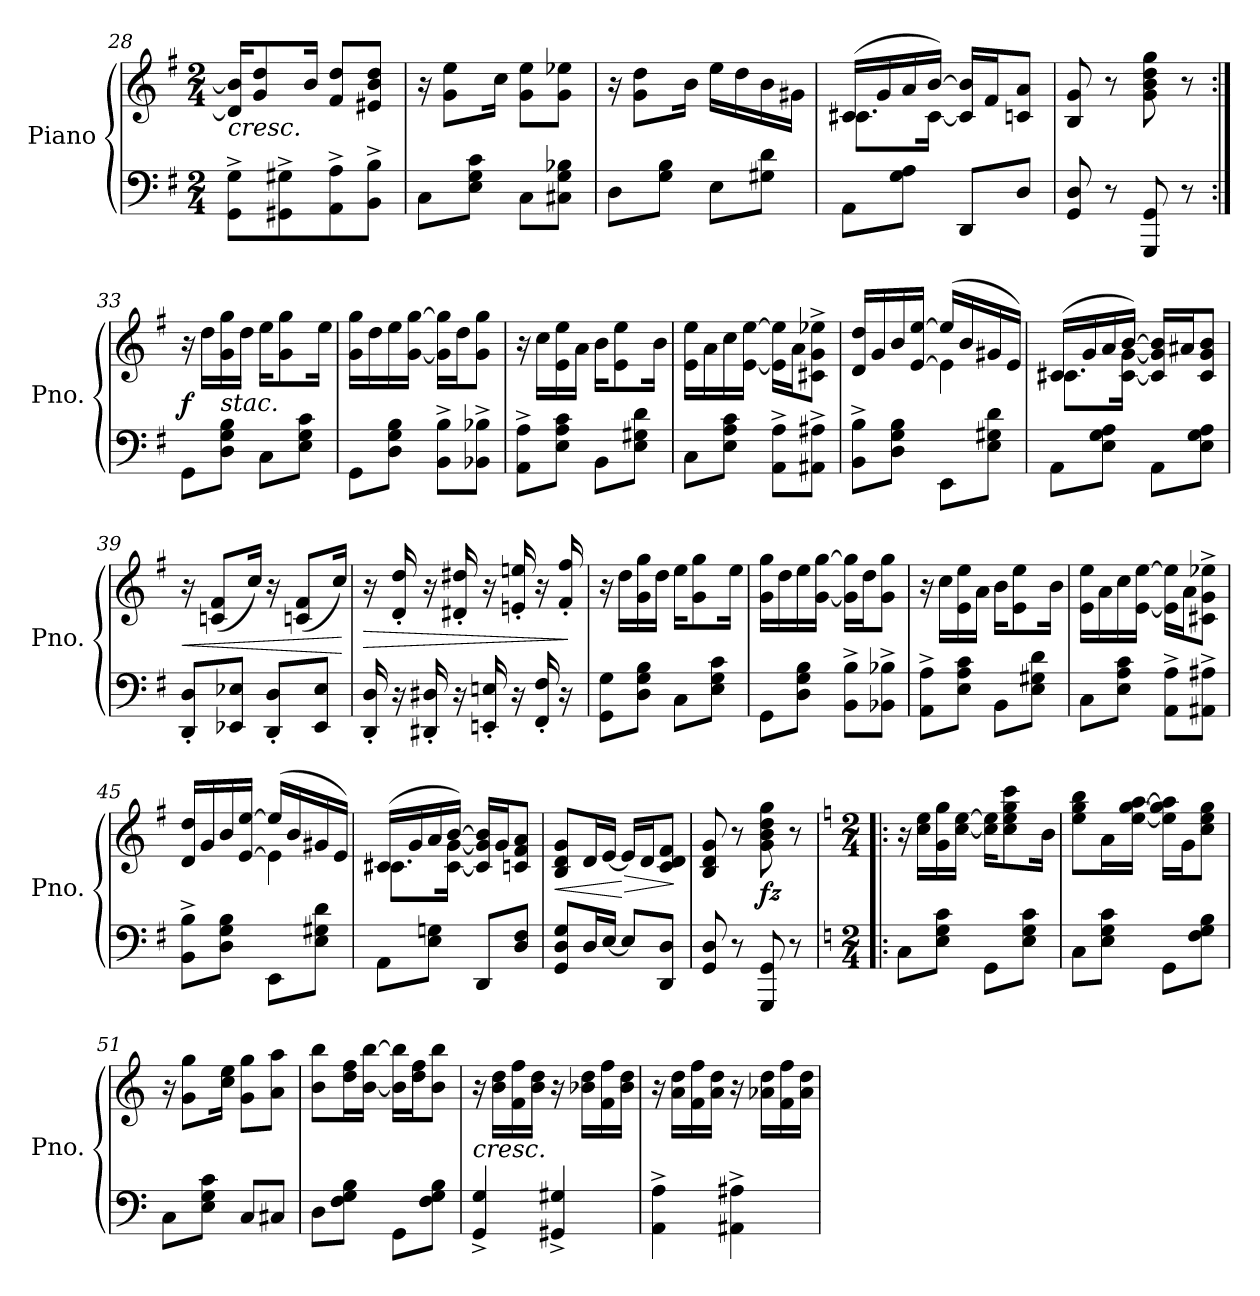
**kern	**kern	**dynam
*part1	*part1	*part1
*staff2	*staff1	*staff1/2
*I"Piano	*	*
*I'Pno.	*	*
*clefF4	*clefG2	*
*k[f#]	*k[f#]	*
*M2/4	*M2/4	*
=28	=28	=28
!	!LO:TX:b:i:t=cresc.	!
8GG\^ 8G\^L	16d/] 16b/]KL	.
.	8g/ 8dd/	.
8GG#X\^ 8G#X\^	.	.
.	16b/Jk	.
8AA\^ 8A\^	8f#/ 8dd/L	.
8BB\^ 8B\^J	8e#X/ 8b/ 8dd/J	.
=29	=29	=29
8C\L	16r	.
.	8g\ 8ee\L	.
8E\ 8G\ 8c\J	.	.
.	16cc\Jk	.
8C\L	8g\ 8ee\L	.
8C#X\ 8G\ 8B-X\J	8g\ 8ee-X\J	.
=30	=30	=30
8D\L	16r	.
.	8g\ 8dd\L	.
8G\ 8B\J	.	.
.	16b\Jk	.
8E\L	16ee\LL	.
.	16dd\	.
8G#X\ 8d\J	16b\	.
.	16g#X\JJ	.
=31	=31	=31
*	*^	*
8AA\L	(>16c#X/LL	8.c#\L	.
.	16g/	.	.
8G\ 8A\J	16a/	.	.
.	[16b/JJ)	[16c#\Jk	.
8DD/L	16c#/] 16b/]LL	4ryy	.
.	16f#/J	.	.
8D/J	8cn/ 8a/J	.	.
*	*v	*v	*
=32	=32	=32
8GG/ 8D/	8B/ 8g/	.
8r	8r	.
8GGG/ 8GG/	8g\ 8b\ 8dd\ 8gg\	.
8r	8r	.
!!LO:LB:g=z
=33:|!	=33:|!	=33:|!
!	!	!LO:DY:b
8GG\L	16r	f
.	16dd\LL	.
!LO:TX:a:i:t=stac.	!	!
8D\ 8G\ 8B\J	16g\ 16gg\	.
.	16dd\JJ	.
8C\L	16ee\KL	.
.	8g\ 8gg\	.
8E\ 8G\ 8c\J	.	.
.	16ee\Jk	.
=34	=34	=34
8GG\L	16g\ 16gg\LL	.
.	16dd\	.
8D\ 8G\ 8B\J	16ee\	.
.	[16g\ [16gg\JJ	.
8BB\^ 8B\^L	16g\] 16gg\]LL	.
.	16dd\J	.
8BB-X\^ 8B-X\^J	8g\ 8gg\J	.
=35	=35	=35
8AA\^ 8A\^L	16r	.
.	16cc\LL	.
8E\ 8A\ 8c\J	16e\ 16ee\	.
.	16a\JJ	.
8BB\L	16b\KL	.
.	8e\ 8ee\	.
8E\ 8G#X\ 8d\J	.	.
.	16b\Jk	.
=36	=36	=36
8C\L	16e\ 16ee\LL	.
.	16a\	.
8E\ 8A\ 8c\J	16cc\	.
.	[16e\ [16ee\JJ	.
8AA\^ 8A\^L	16e\] 16ee\]LL	.
.	16a\J	.
8AA#X\^ 8A#X\^J	8c#X\^ 8g\^ 8ee-X\^J	.
=37	=37	=37
*	*^	*
8BB\^ 8B\^L	16d/ 16dd/LL	4ryy	.
.	16g/	.	.
8D\ 8G\ 8B\J	16b/	.	.
.	[16e/ [16ee/JJ	.	.
8EE\L	(<16ee/LL]	4e\]	.
.	16b/	.	.
8E\ 8G#X\ 8d\J	16g#X/	.	.
.	16e/JJ)	.	.
!!LO:LB:g=z	!!
=38	=38	=38	=38
8AA\L	(>16c#X/LL	8.c#\L	.
.	16g/	.	.
8E\ 8G\ 8A\J	16a/	.	.
.	[16b/JJ)	[16c#\ [16g\Jk	.
8AA\L	16c#/] 16g/] 16b/]LL	4ryy	.
.	16a#X/J	.	.
8E\ 8G\ 8A\J	8c#/ 8g/ 8b/J	.	.
*	*v	*v	*
=39	=39	=39
!	!	!LO:HP:b
8DD/' 8D/'L	16r	<
.	(<8cn/ 8f#/L	.
8EE-X/ 8E-X/J	.	.
.	16cc/Jk)	.
8DD/' 8D/'L	16r	.
.	(<8cn/ 8f#/L	.
8EE-/ 8E-/J	.	.
.	16cc/Jk)	.
.	.	[
=40	=40	=40
!	!	!LO:HP:b
16DD/' 16D/'	16r	>
16r	16d/' 16dd/'	.
16DD#X/' 16D#X/'	16r	.
16r	16d#X/' 16dd#X/'	.
16EEn/' 16En/'	16r	.
16r	16en/' 16een/'	.
16FF#/' 16F#/'	16r	.
16r	16f#/' 16ff#/'	.
.	.	]
=41	=41	=41
8GG\ 8G\L	16r	.
.	16dd\LL	.
8D\ 8G\ 8B\J	16g\ 16gg\	.
.	16dd\JJ	.
8C\L	16ee\KL	.
.	8g\ 8gg\	.
8E\ 8G\ 8c\J	.	.
.	16ee\Jk	.
=42	=42	=42
8GG\L	16g\ 16gg\LL	.
.	16dd\	.
8D\ 8G\ 8B\J	16ee\	.
.	[16g\ [16gg\JJ	.
8BB\^ 8B\^L	16g\] 16gg\]LL	.
.	16dd\J	.
8BB-X\^ 8B-X\^J	8g\ 8gg\J	.
!!LO:PB:g=z
=43	=43	=43
8AA\^ 8A\^L	16r	.
.	16cc\LL	.
8E\ 8A\ 8c\J	16e\ 16ee\	.
.	16a\JJ	.
8BB\L	16b\KL	.
.	8e\ 8ee\	.
8E\ 8G#X\ 8d\J	.	.
.	16b\Jk	.
=44	=44	=44
8C\L	16e\ 16ee\LL	.
.	16a\	.
8E\ 8A\ 8c\J	16cc\	.
.	[16e\ [16ee\JJ	.
8AA\^ 8A\^L	16e\] 16ee\]LL	.
.	16a\J	.
8AA#X\^ 8A#X\^J	8c#X\^ 8g\^ 8ee-X\^J	.
=45	=45	=45
*	*^	*
8BB\^ 8B\^L	16d/ 16dd/LL	4ryy	.
.	16g/	.	.
8D\ 8G\ 8B\J	16b/	.	.
.	[16e/ [16ee/JJ	.	.
8EE\L	(<16ee/LL]	4e\]	.
.	16b/	.	.
8E\ 8G#X\ 8d\J	16g#X/	.	.
.	16e/JJ)	.	.
=46	=46	=46	=46
8AA\L	(>16c#X/LL	8.c#\L	.
.	16g/	.	.
8E\ 8Gn\J	16a/	.	.
.	[16b/JJ)	[16c#\ [16g\Jk	.
8DD/L	16c#/] 16g/] 16b/]LL	4ryy	.
.	16g/J	.	.
8D/ 8F#/J	8cn/ 8f#/ 8a/J	.	.
*	*v	*v	*
=47	=47	=47
!	!	!LO:HP:b
8GG/ 8D/ 8G/L	8B/ 8d/ 8g/L	<
16D/L	16d/L	.
[16E/JJ	[16e/JJ	.
!	!	!LO:HP:n=1:b
8E/L]	16e/LL]	[ >
.	16d/J	.
8DD/ 8D/J	8c/ 8d/ 8f#/J	.
.	.	]
=48	=48	=48
8GG/ 8D/	8B/ 8d/ 8g/	.
8r	8r	.
!	!	!LO:DY:b
8GGG/ 8GG/	8g\ 8b\ 8dd\ 8gg\	fz
8r	8r	.
!!LO:PB:g=z
=49!|:	=49!|:	=49!|:
*k[]	*k[]	*
*M2/4	*M2/4	*
!	!	!LO:DY:b
!	!	!LO:DY:n=1:b
!	!	!LO:DY:n=2:b
8C\L	16r	f other-dynamics ff
.	16cc\ 16ee\LL	.
8E\ 8G\ 8c\J	16g\ 16gg\	.
.	[16cc\ [16ee\JJ	.
8GG\L	16cc\] 16ee\]KL	.
.	8cc\ 8ee\ 8gg\ 8ccc\	.
8E\ 8G\ 8c\J	.	.
.	16b\Jk	.
=50	=50	=50
8C\L	8ee\ 8gg\ 8bb\L	.
8E\ 8G\ 8c\J	16a\L	.
.	[16ee\ [16gg\ [16aa\JJ	.
8GG\L	16ee\] 16gg\] 16aa\]LL	.
.	16g\J	.
8F\ 8G\ 8B\J	8cc\ 8ee\ 8gg\J	.
=51	=51	=51
8C\L	16r	.
.	8g\ 8gg\L	.
8E\ 8G\ 8c\J	.	.
.	16cc\ 16ee\Jk	.
8C/L	8g\ 8gg\L	.
8C#X/J	8a\ 8aa\J	.
=52	=52	=52
8D\L	8b\ 8bb\L	.
8F\ 8G\ 8B\J	16dd\ 16ff\L	.
.	[16b\ [16bb\JJ	.
8GG\L	16b\] 16bb\]LL	.
.	16dd\ 16ff\J	.
8F\ 8G\ 8B\J	8b\ 8bb\J	.
=53	=53	=53
!	!LO:TX:b:i:t=cresc.	!
4GG/^ 4G/^	16r	.
.	16b\ 16dd\LL	.
.	16f\ 16ff\	.
.	16b\ 16dd\JJ	.
4GG#X/^ 4G#X/^	16r	.
.	16b-X\ 16dd\LL	.
.	16f\ 16ff\	.
.	16b-\ 16dd\JJ	.
!!LO:LB:g=z
=54	=54	=54
4AA\^ 4A\^	16r	.
.	16a\ 16dd\LL	.
.	16f\ 16ff\	.
.	16a\ 16dd\JJ	.
4AA#X\^ 4A#X\^	16r	.
.	16a-X\ 16dd\LL	.
.	16f\ 16ff\	.
.	16a-\ 16dd\JJ	.
=	=	=
*-	*-	*-
